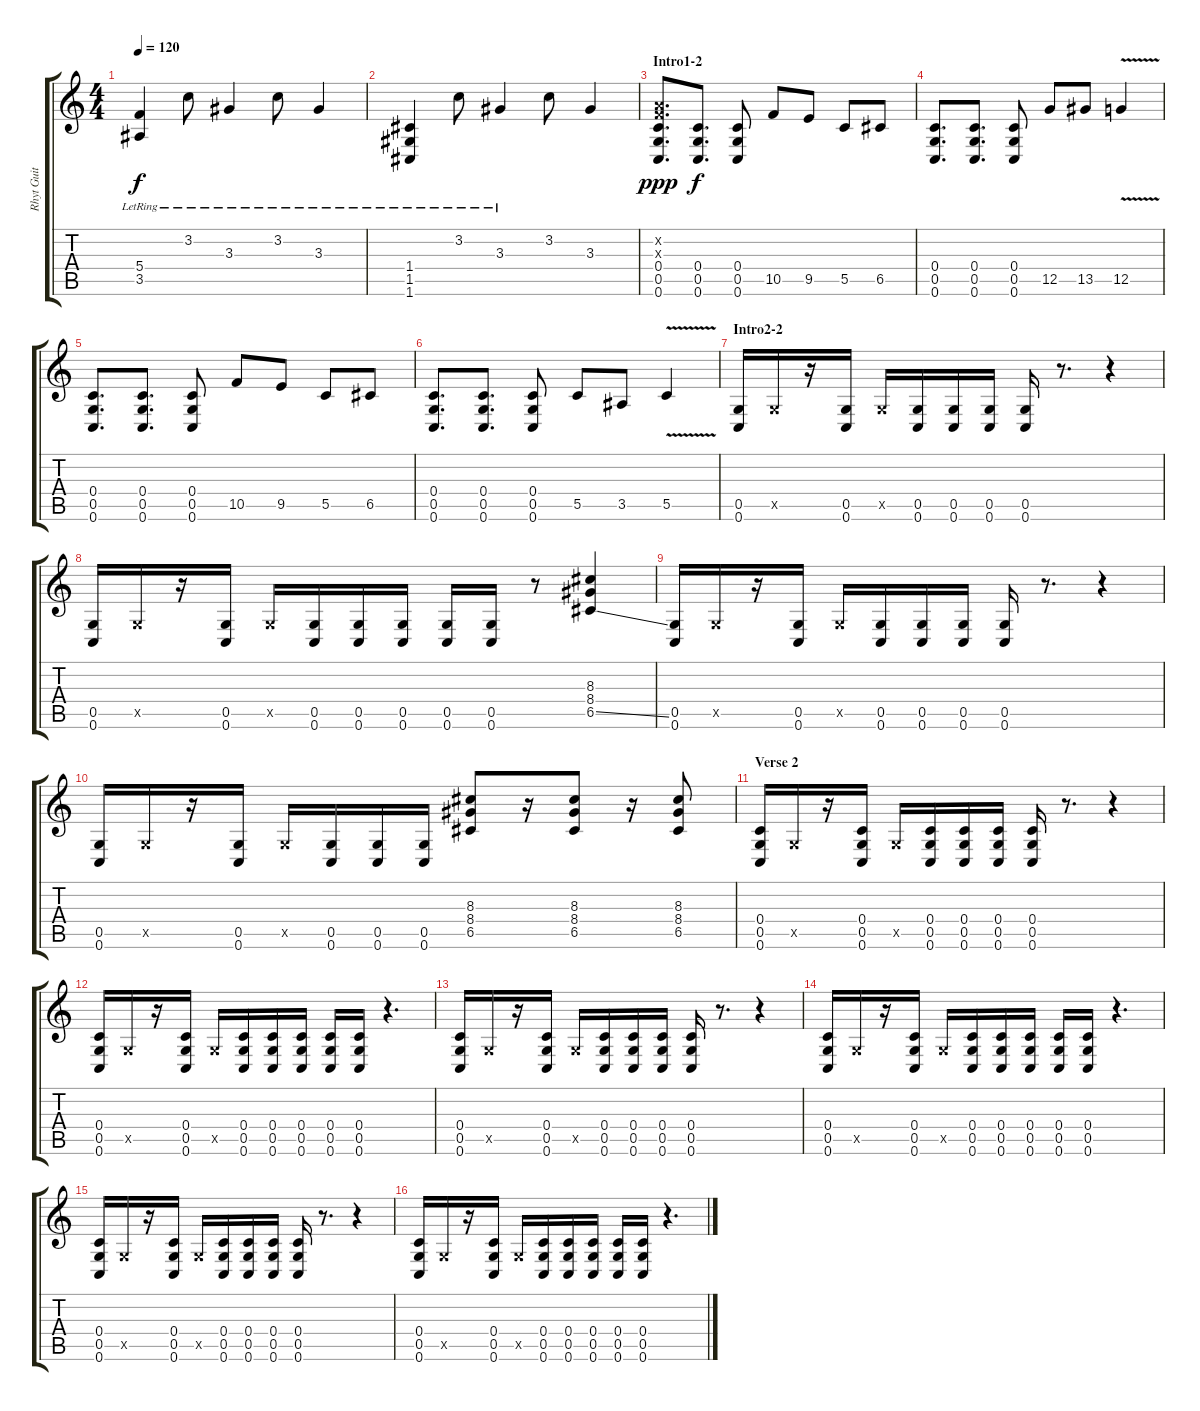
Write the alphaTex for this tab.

\track ("Rhyt Guit 2" "Rhyt Guit ") {instrument distortionguitar}
\staff {score tabs}
\tuning (D4 A3 F3 C3 G2 C2) {hide}
\ts (4 4)
\tempo 120
\clef g2
\ks c
(5.4{lr} 3.5{lr}).4{dy f} 3.2{lr}.8 3.3{lr}.4 3.2{lr}.8 3.3{lr}.4 |
(1.4{lr} 1.5{lr} 1.6{lr}).4 3.2{lr}.8 3.3{lr}.4 3.2.8 3.3.4 |
\section ("" "Intro1-2")
(0.2{x} 0.3{x} 0.4 0.5 0.6).8{d dy ppp} (0.4 0.5 0.6).8{d dy f} (0.4 0.5 0.6).8 10.5.8 9.5.8 5.5.8 6.5.8 |
(0.4 0.5 0.6).8{d} (0.4 0.5 0.6).8{d} (0.4 0.5 0.6).8 12.5.8 13.5.8 12.5{v}.4 |
(0.4 0.5 0.6).8{d} (0.4 0.5 0.6).8{d} (0.4 0.5 0.6).8 10.5.8 9.5.8 5.5.8 6.5.8 |
(0.4 0.5 0.6).8{d} (0.4 0.5 0.6).8{d} (0.4 0.5 0.6).8 5.5.8 3.5.8 5.5{v}.4 |
\section ("" "Intro2-2")
(0.5 0.6).16 0.5{x}.16 r.16 (0.5 0.6).16 0.5{x}.16 (0.5 0.6).16 (0.5 0.6).16 (0.5 0.6).16 (0.5 0.6).16 r.8{d} r.4 |
(0.5 0.6).16 0.5{x}.16 r.16 (0.5 0.6).16 0.5{x}.16 (0.5 0.6).16 (0.5 0.6).16 (0.5 0.6).16 (0.5 0.6).16 (0.5 0.6).16 r.8 (8.3 8.4 6.5{ss}).4 |
(0.5 0.6).16 0.5{x}.16 r.16 (0.5 0.6).16 0.5{x}.16 (0.5 0.6).16 (0.5 0.6).16 (0.5 0.6).16 (0.5 0.6).16 r.8{d} r.4 |
(0.5 0.6).16 0.5{x}.16 r.16 (0.5 0.6).16 0.5{x}.16 (0.5 0.6).16 (0.5 0.6).16 (0.5 0.6).16 (8.3 8.4 6.5).8 r.16 (8.3 8.4 6.5).8 r.16 (8.3 8.4 6.5).8 |
\section ("" "Verse 2")
(0.4 0.5 0.6).16 0.5{x}.16 r.16 (0.4 0.5 0.6).16 0.5{x}.16 (0.4 0.5 0.6).16 (0.4 0.5 0.6).16 (0.4 0.5 0.6).16 (0.4 0.5 0.6).16 r.8{d} r.4 |
(0.4 0.5 0.6).16 0.5{x}.16 r.16 (0.4 0.5 0.6).16 0.5{x}.16 (0.4 0.5 0.6).16 (0.4 0.5 0.6).16 (0.4 0.5 0.6).16 (0.4 0.5 0.6).16 (0.4 0.5 0.6).16 r.4{d} |
(0.4 0.5 0.6).16 0.5{x}.16 r.16 (0.4 0.5 0.6).16 0.5{x}.16 (0.4 0.5 0.6).16 (0.4 0.5 0.6).16 (0.4 0.5 0.6).16 (0.4 0.5 0.6).16 r.8{d} r.4 |
(0.4 0.5 0.6).16 0.5{x}.16 r.16 (0.4 0.5 0.6).16 0.5{x}.16 (0.4 0.5 0.6).16 (0.4 0.5 0.6).16 (0.4 0.5 0.6).16 (0.4 0.5 0.6).16 (0.4 0.5 0.6).16 r.4{d} |
(0.4 0.5 0.6).16 0.5{x}.16 r.16 (0.4 0.5 0.6).16 0.5{x}.16 (0.4 0.5 0.6).16 (0.4 0.5 0.6).16 (0.4 0.5 0.6).16 (0.4 0.5 0.6).16 r.8{d} r.4 |
(0.4 0.5 0.6).16 0.5{x}.16 r.16 (0.4 0.5 0.6).16 0.5{x}.16 (0.4 0.5 0.6).16 (0.4 0.5 0.6).16 (0.4 0.5 0.6).16 (0.4 0.5 0.6).16 (0.4 0.5 0.6).16 r.4{d}
